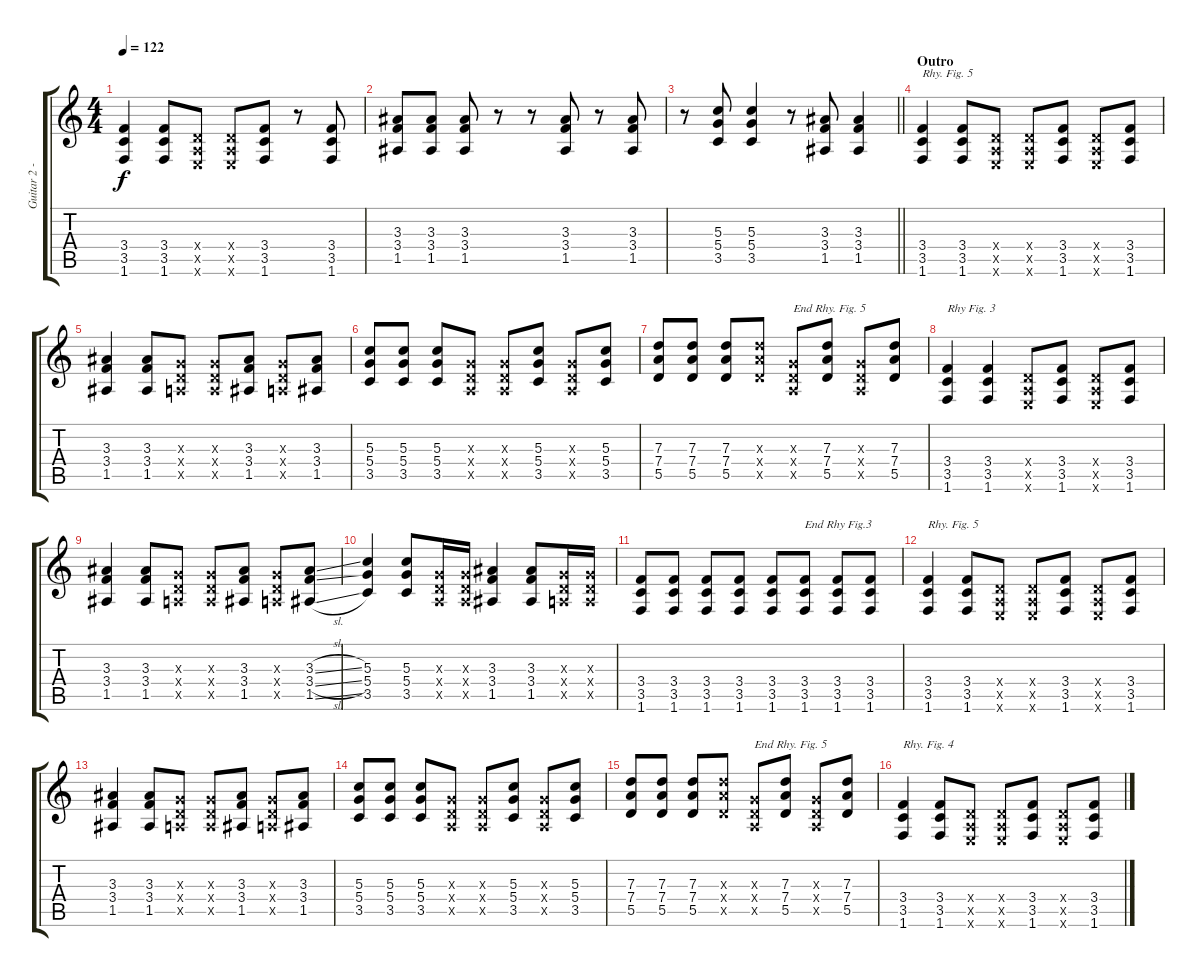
\track ("Guitar 2 - Main Rhythm" "Guitar 2 -") {instrument overdrivenguitar}
\staff {score tabs}
\tuning (E4 B3 G3 D3 A2 E2) {hide}
\ts (4 4)
\tempo 122
\clef g2
\ks c
(3.4 3.5 1.6).4{dy f} (3.4 3.5 1.6).8 (0.4{x} 0.5{x} 0.6{x}).8 (0.4{x} 0.5{x} 0.6{x}).8 (3.4 3.5 1.6).8 r.8 (3.4 3.5 1.6).8 |
(3.3 3.4 1.5).8 (3.3 3.4 1.5).8 (3.3 3.4 1.5).8 r.8 r.8 (3.3 3.4 1.5).8 r.8 (3.3 3.4 1.5).8 |
\barLineRight lightlight
r.8 (5.3 5.4 3.5).8 (5.3 5.4 3.5).4 r.8 (3.3 3.4 1.5).8 (3.3 3.4 1.5).4 |
\section ("" "Outro")
(3.4 3.5 1.6).4{txt "Rhy. Fig. 5"} (3.4 3.5 1.6).8 (0.4{x} 0.5{x} 0.6{x}).8 (0.4{x} 0.5{x} 0.6{x}).8 (3.4 3.5 1.6).8 (0.4{x} 0.5{x} 0.6{x}).8 (3.4 3.5 1.6).8 |
(3.3 3.4 1.5).4 (3.3 3.4 1.5).8 (0.3{x} 0.4{x} 0.5{x}).8 (0.3{x} 0.4{x} 0.5{x}).8 (3.3 3.4 1.5).8 (0.3{x} 0.4{x} 0.5{x}).8 (3.3 3.4 1.5).8 |
(5.3 5.4 3.5).8 (5.3 5.4 3.5).8 (5.3 5.4 3.5).8 (0.3{x} 0.4{x} 0.5{x}).8 (0.3{x} 0.4{x} 0.5{x}).8 (5.3 5.4 3.5).8 (0.3{x} 0.4{x} 0.5{x}).8 (5.3 5.4 3.5).8 |
(7.3 7.4 5.5).8 (7.3 7.4 5.5).8 (7.3 7.4 5.5).8 (7.3{x} 7.4{x} 5.5{x}).8 (0.3{x} 0.4{x} 0.5{x}).8{txt "End Rhy. Fig. 5"} (7.3 7.4 5.5).8 (0.3{x} 0.4{x} 0.5{x}).8 (7.3 7.4 5.5).8 |
(3.4 3.5 1.6).4{txt "Rhy Fig. 3"} (3.4 3.5 1.6).4 (0.4{x} 0.5{x} 0.6{x}).8 (3.4 3.5 1.6).8 (0.4{x} 0.5{x} 0.6{x}).8 (3.4 3.5 1.6).8 |
(3.3 3.4 1.5).4 (3.3 3.4 1.5).8 (0.3{x} 0.4{x} 0.5{x}).8 (0.3{x} 0.4{x} 0.5{x}).8 (3.3 3.4 1.5).8 (0.3{x} 0.4{x} 0.5{x}).8 (3.3{sl} 3.4{sl} 1.5{sl}).8 |
(5.3 5.4 3.5).4 (5.3 5.4 3.5).8 (0.3{x} 0.4{x} 0.5{x}).16 (0.3{x} 0.4{x} 0.5{x}).16 (3.3 3.4 1.5).4 (3.3 3.4 1.5).8 (0.3{x} 0.4{x} 0.5{x}).16 (0.3{x} 0.4{x} 0.5{x}).16 |
(3.4 3.5 1.6).8 (3.4 3.5 1.6).8 (3.4 3.5 1.6).8 (3.4 3.5 1.6).8 (3.4 3.5 1.6).8 (3.4 3.5 1.6).8{txt "End Rhy Fig.3"} (3.4 3.5 1.6).8 (3.4 3.5 1.6).8 |
(3.4 3.5 1.6).4{txt "Rhy. Fig. 5"} (3.4 3.5 1.6).8 (0.4{x} 0.5{x} 0.6{x}).8 (0.4{x} 0.5{x} 0.6{x}).8 (3.4 3.5 1.6).8 (0.4{x} 0.5{x} 0.6{x}).8 (3.4 3.5 1.6).8 |
(3.3 3.4 1.5).4 (3.3 3.4 1.5).8 (0.3{x} 0.4{x} 0.5{x}).8 (0.3{x} 0.4{x} 0.5{x}).8 (3.3 3.4 1.5).8 (0.3{x} 0.4{x} 0.5{x}).8 (3.3 3.4 1.5).8 |
(5.3 5.4 3.5).8 (5.3 5.4 3.5).8 (5.3 5.4 3.5).8 (0.3{x} 0.4{x} 0.5{x}).8 (0.3{x} 0.4{x} 0.5{x}).8 (5.3 5.4 3.5).8 (0.3{x} 0.4{x} 0.5{x}).8 (5.3 5.4 3.5).8 |
(7.3 7.4 5.5).8 (7.3 7.4 5.5).8 (7.3 7.4 5.5).8 (7.3{x} 7.4{x} 5.5{x}).8 (0.3{x} 0.4{x} 0.5{x}).8{txt "End Rhy. Fig. 5"} (7.3 7.4 5.5).8 (0.3{x} 0.4{x} 0.5{x}).8 (7.3 7.4 5.5).8 |
(3.4 3.5 1.6).4{txt "Rhy. Fig. 4"} (3.4 3.5 1.6).8 (0.4{x} 0.5{x} 0.6{x}).8 (0.4{x} 0.5{x} 0.6{x}).8 (3.4 3.5 1.6).8 (0.4{x} 0.5{x} 0.6{x}).8 (3.4 3.5 1.6).8
